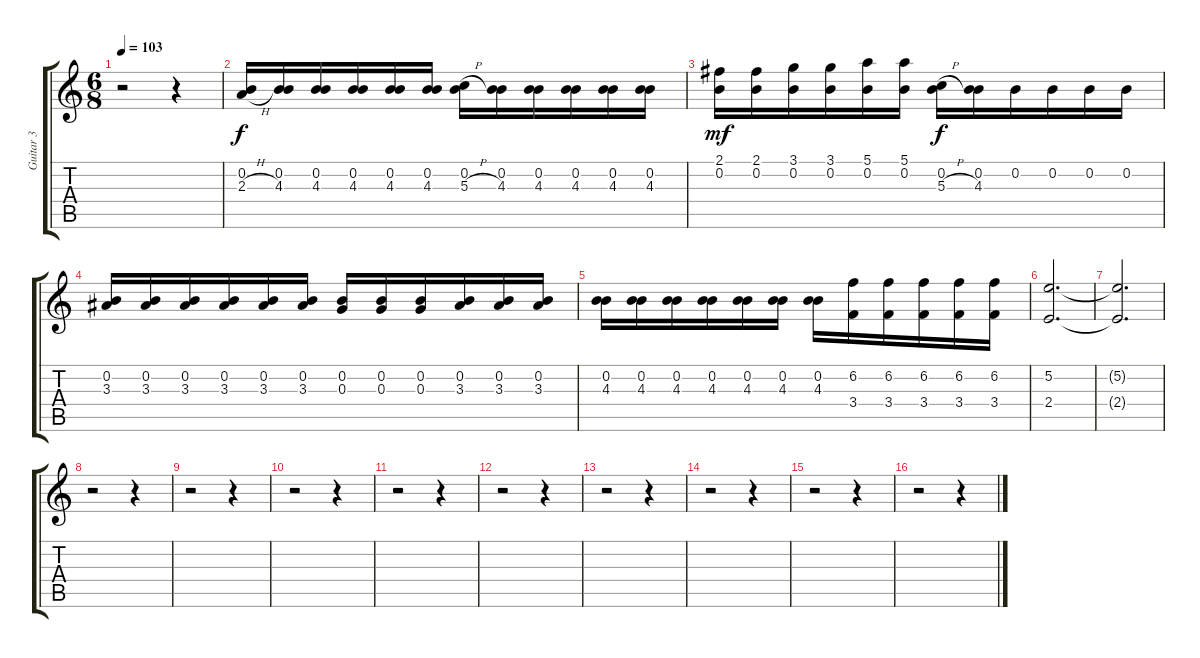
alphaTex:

\track ("Guitar 3" "Guitar 3") {instrument overdrivenguitar}
\staff {score tabs}
\tuning (E4 B3 G3 D3 A2 E2) {hide}
\ts (6 8)
\tempo 103
\clef g2
\ks c
r.2{dy f} r.4 |
(0.2 2.3{h}).16{volume 16 balance 0} (0.2 4.3).16 (0.2 4.3).16 (0.2 4.3).16 (0.2 4.3).16 (0.2 4.3).16 (0.2 5.3{h}).16 (0.2 4.3).16 (0.2 4.3).16 (0.2 4.3).16 (0.2 4.3).16 (0.2 4.3).16 |
(2.1 0.2).16{dy mf} (2.1 0.2).16 (3.1 0.2).16 (3.1 0.2).16 (5.1 0.2).16 (5.1 0.2).16 (0.2 5.3{h}).16{dy f} (0.2 4.3).16 0.2.16 0.2.16 0.2.16 0.2.16 |
(0.2 3.3).16 (0.2 3.3).16 (0.2 3.3).16 (0.2 3.3).16 (0.2 3.3).16 (0.2 3.3).16 (0.2 0.3).16 (0.2 0.3).16 (0.2 0.3).16 (0.2 3.3).16 (0.2 3.3).16 (0.2 3.3).16 |
(0.2 4.3).16 (0.2 4.3).16 (0.2 4.3).16 (0.2 4.3).16 (0.2 4.3).16 (0.2 4.3).16 (0.2 4.3).16 (6.2 3.4).16 (6.2 3.4).16 (6.2 3.4).16 (6.2 3.4).16 (6.2 3.4).16 |
(5.2 2.4).2{d volume 0} |
(5.2{t} 2.4{t}).2{d} |
r.2 r.4 |
r.2 r.4 |
r.2 r.4 |
r.2 r.4 |
r.2 r.4 |
r.2 r.4 |
r.2 r.4 |
r.2 r.4 |
r.2 r.4
